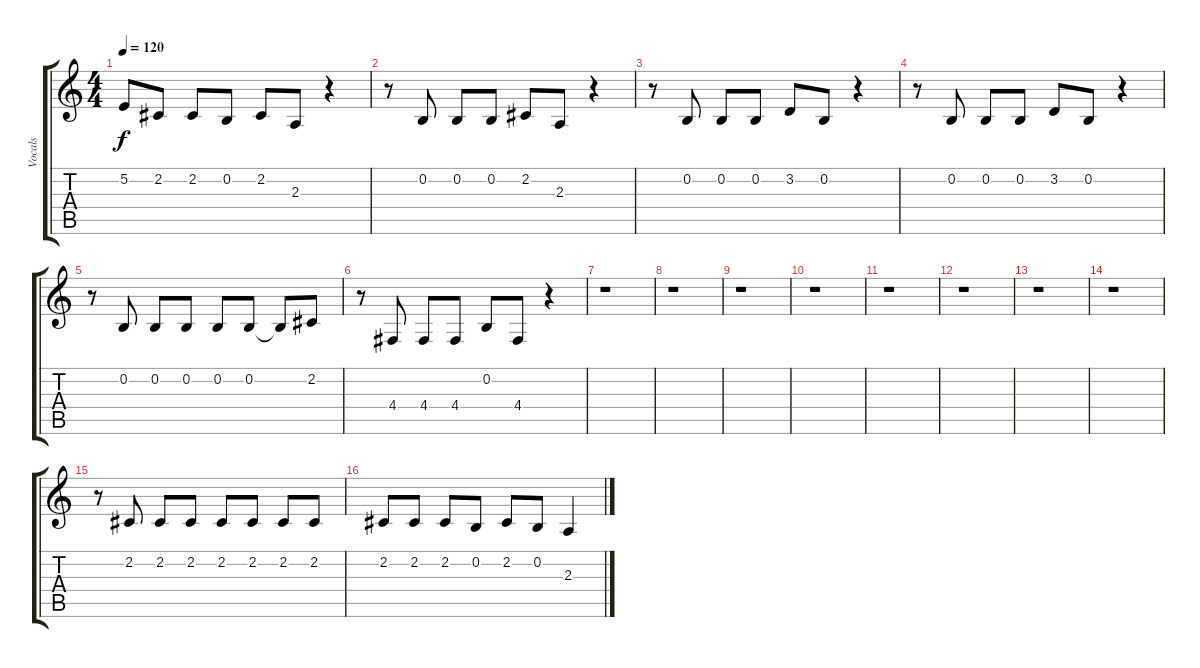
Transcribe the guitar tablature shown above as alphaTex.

\track ("Vocals" "Vocals") {instrument altosax}
\staff {score tabs}
\tuning (E4 B3 G3 D3 A2 E2) {hide}
\ts (4 4)
\tempo 120
\clef g2
\ks c
5.2{t}.8{dy f} 2.2.8 2.2.8 0.2.8 2.2.8 2.3.8 r.4 |
r.8 0.2.8 0.2.8 0.2.8 2.2.8 2.3.8 r.4 |
r.8 0.2.8 0.2.8 0.2.8 3.2.8 0.2.8 r.4 |
r.8 0.2.8 0.2.8 0.2.8 3.2.8 0.2.8 r.4 |
r.8 0.2.8 0.2.8 0.2.8 0.2.8 0.2.8 0.2{t}.8 2.2.8 |
r.8 4.4.8 4.4.8 4.4.8 0.2.8 4.4.8 r.4 |
r.1 |
r.1 |
r.1 |
r.1 |
r.1 |
r.1 |
r.1 |
r.1 |
r.8 2.2.8 2.2.8 2.2.8 2.2.8 2.2.8 2.2.8 2.2.8 |
2.2.8 2.2.8 2.2.8 0.2.8 2.2.8 0.2.8 2.3.4
